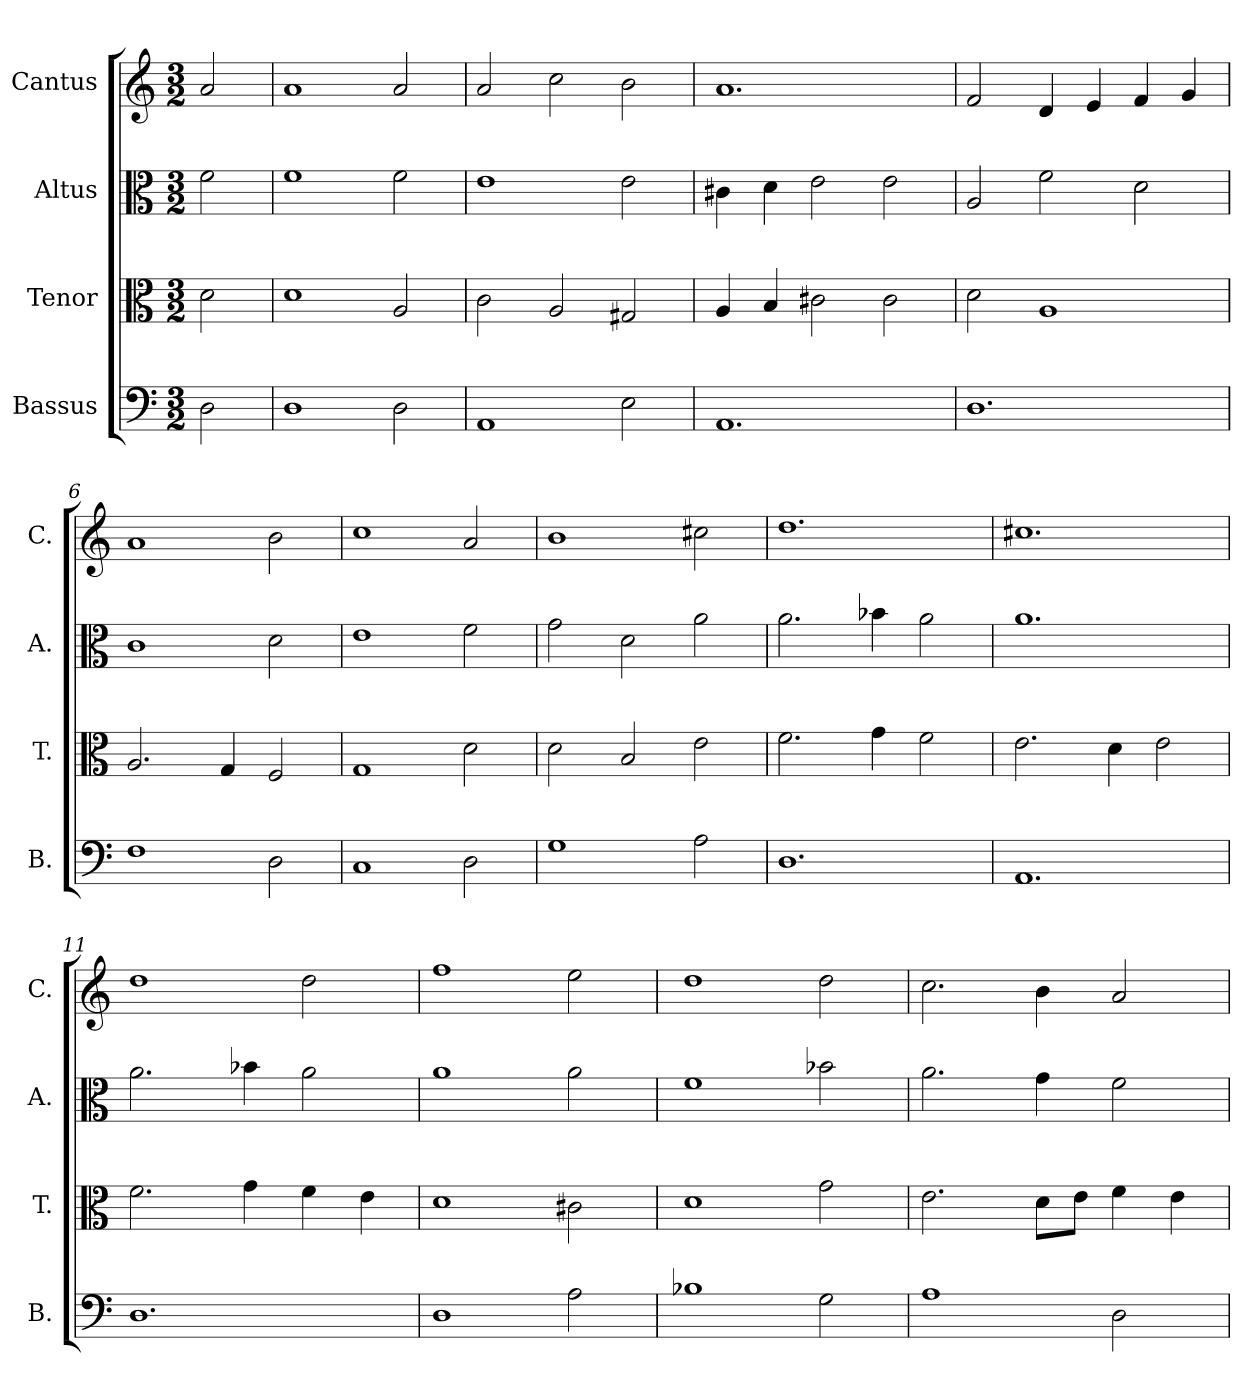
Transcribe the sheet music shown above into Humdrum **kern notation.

**kern	**kern	**kern	**kern
*part4	*part3	*part2	*part1
*staff4	*staff3	*staff2	*staff1
*I"Bassus	*I"Tenor	*I"Altus	*I"Cantus
*I'B.	*I'T.	*I'A.	*I'C.
*clefF4	*clefC3	*clefC3	*clefG2
*k[]	*k[]	*k[]	*k[]
*C:	*C:	*C:	*C:
*M3/2	*M3/2	*M3/2	*M3/2
=1	=1	=1	=1
2D\	2d\	2f\	2a/
=2	=2	=2	=2
1D\	1d\	1f\	1a/
2D\	2A/	2f\	2a/
=3	=3	=3	=3
1AA/	2c\	1e\	2a/
.	2A/	.	2cc\
2E\	2G#X/	2e\	2b\
=4	=4	=4	=4
1.AA/	4A/	4c#X\	1.a/
.	4B/	4d\	.
.	2c#X\	2e\	.
.	2c#\	2e\	.
=5	=5	=5	=5
1.D\	2d\	2A/	2f/
.	1A/	2f\	4d/
.	.	.	4e/
.	.	2d\	4f/
.	.	.	4g/
=6	=6	=6	=6
1F\	2.A/	1c\	1a/
.	4G/	.	.
2D\	2F/	2d\	2b\
=7	=7	=7	=7
1C/	1G/	1e\	1cc\
2D\	2d\	2f\	2a/
=8	=8	=8	=8
1G\	2d\	2g\	1b\
.	2B/	2d\	.
2A\	2e\	2a\	2cc#X\
=9	=9	=9	=9
1.D\	2.f\	2.a\	1.dd\
.	4g\	4b-X\	.
.	2f\	2a\	.
=10	=10	=10	=10
1.AA/	2.e\	1.a\	1.cc#X\
.	4d\	.	.
.	2e\	.	.
!!LO:LB:g=z
=11	=11	=11	=11
1.D\	2.f\	2.a\	1dd\
.	4g\	4b-X\	.
.	4f\	2a\	2dd\
.	4e\	.	.
=12	=12	=12	=12
1D\	1d\	1a\	1ff\
2A\	2c#X\	2a\	2ee\
=13	=13	=13	=13
1B-X\	1d\	1f\	1dd\
2G\	2g\	2b-X\	2dd\
=14	=14	=14	=14
1A\	2.e\	2.a\	2.cc\
.	8d\L	4g\	4b\
.	8e\J	.	.
2D\	4f\	2f\	2a/
.	4e\	.	.
=	=	=	=
*-	*-	*-	*-
